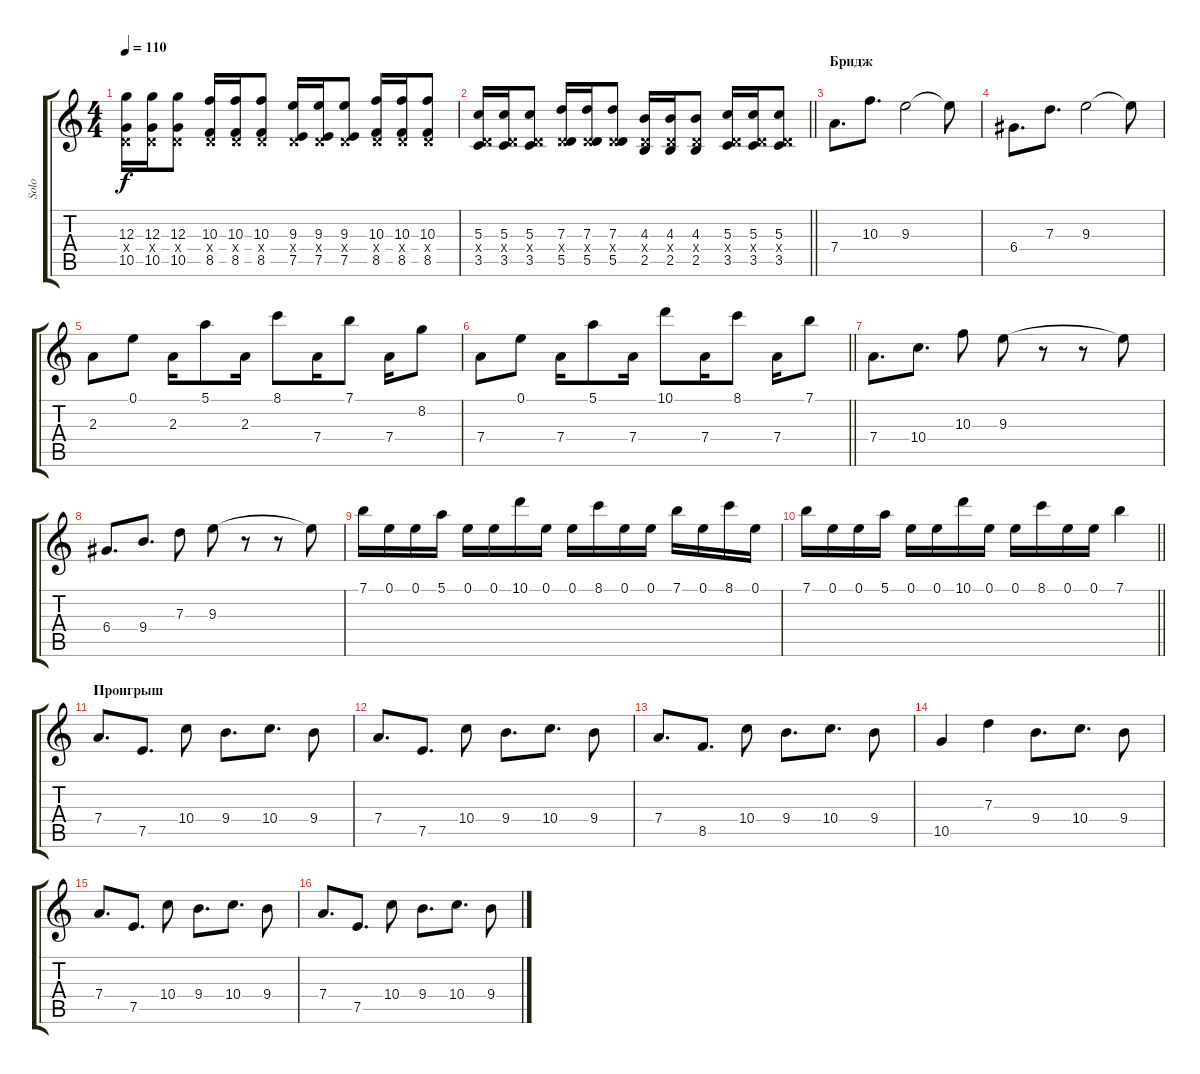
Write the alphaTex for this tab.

\track ("Solo" "Solo") {instrument distortionguitar}
\staff {score tabs}
\tuning (E4 B3 G3 D3 A2 E2) {hide}
\ts (4 4)
\tempo 110
\clef g2
\ks c
(12.3 0.4{x} 10.5).16{dy f} (12.3 0.4{x} 10.5).16 (12.3 0.4{x} 10.5).8 (10.3 0.4{x} 8.5).16 (10.3 0.4{x} 8.5).16 (10.3 0.4{x} 8.5).8 (9.3 0.4{x} 7.5).16 (9.3 0.4{x} 7.5).16 (9.3 0.4{x} 7.5).8 (10.3 0.4{x} 8.5).16 (10.3 0.4{x} 8.5).16 (10.3 0.4{x} 8.5).8 |
\barLineRight lightlight
(5.3 0.4{x} 3.5).16 (5.3 0.4{x} 3.5).16 (5.3 0.4{x} 3.5).8 (7.3 0.4{x} 5.5).16 (7.3 0.4{x} 5.5).16 (7.3 0.4{x} 5.5).8 (4.3 0.4{x} 2.5).16 (4.3 0.4{x} 2.5).16 (4.3 0.4{x} 2.5).8 (5.3 0.4{x} 3.5).16 (5.3 0.4{x} 3.5).16 (5.3 0.4{x} 3.5).8 |
\section ("" "Бридж")
7.4.8{d} 10.3.8{d} 9.3.2 9.3{t}.8 |
6.4.8{d} 7.3.8{d} 9.3.2 9.3{t}.8 |
2.3.8 0.1.8 2.3.16 5.1.8 2.3.16 8.1.8 7.4.16 7.1.8 7.4.16 8.2.8 |
\barLineRight lightlight
7.4.8 0.1.8 7.4.16 5.1.8 7.4.16 10.1.8 7.4.16 8.1.8 7.4.16 7.1.8 |
7.4.8{d} 10.4.8{d} 10.3.8 9.3.8 r.8 r.8 9.3{t}.8 |
6.4.8{d} 9.4.8{d} 7.3.8 9.3.8 r.8 r.8 9.3{t}.8 |
7.1.16 0.1.16 0.1.16 5.1.16 0.1.16 0.1.16 10.1.16 0.1.16 0.1.16 8.1.16 0.1.16 0.1.16 7.1.16 0.1.16 8.1.16 0.1.16 |
\barLineRight lightlight
7.1.16 0.1.16 0.1.16 5.1.16 0.1.16 0.1.16 10.1.16 0.1.16 0.1.16 8.1.16 0.1.16 0.1.16 7.1.4 |
\section ("" "Проигрыш")
7.4.8{d} 7.5.8{d} 10.4.8 9.4.8{d} 10.4.8{d} 9.4.8 |
7.4.8{d} 7.5.8{d} 10.4.8 9.4.8{d} 10.4.8{d} 9.4.8 |
7.4.8{d} 8.5.8{d} 10.4.8 9.4.8{d} 10.4.8{d} 9.4.8 |
10.5.4 7.3.4 9.4.8{d} 10.4.8{d} 9.4.8 |
7.4.8{d} 7.5.8{d} 10.4.8 9.4.8{d} 10.4.8{d} 9.4.8 |
7.4.8{d} 7.5.8{d} 10.4.8 9.4.8{d} 10.4.8{d} 9.4.8
